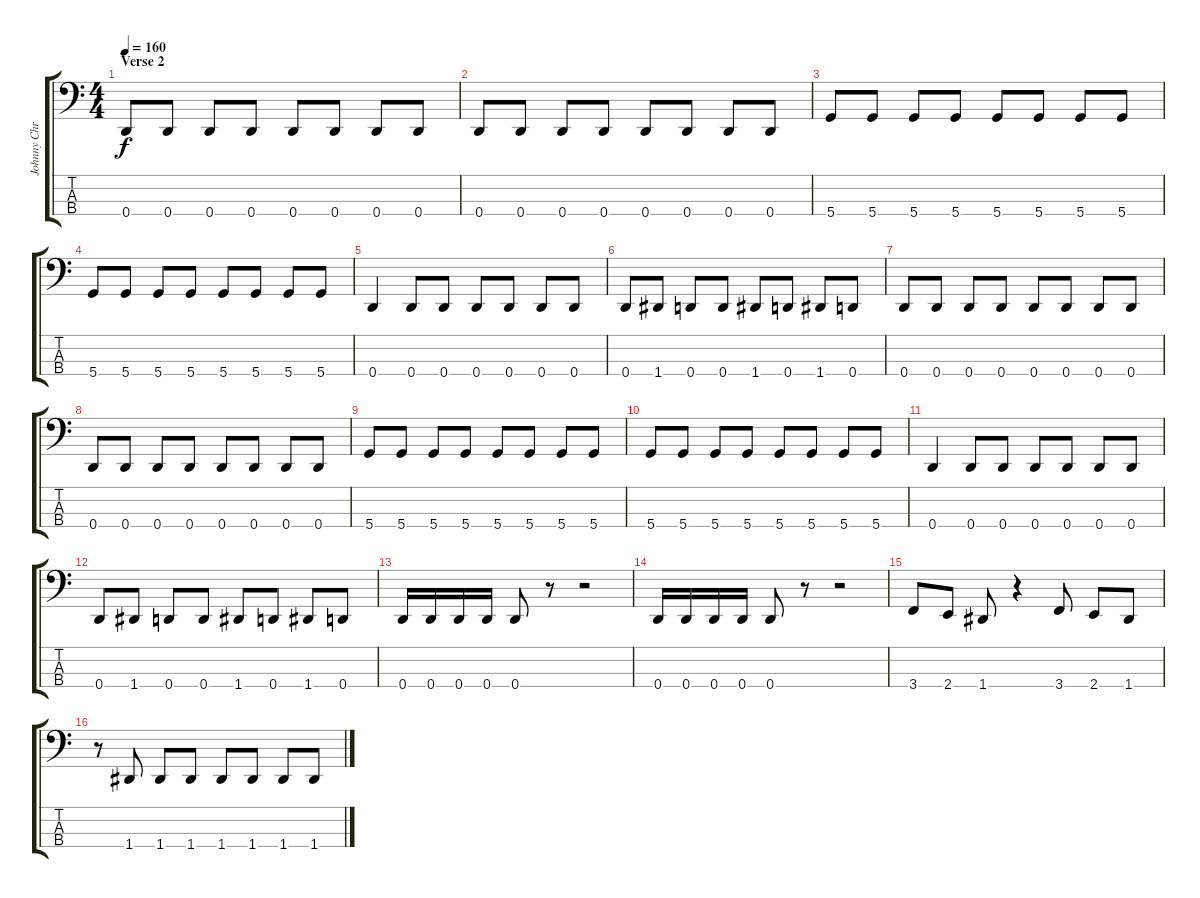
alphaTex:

\track ("Johnny Christ Bass" "Johnny Chr") {instrument electricbasspick}
\staff {score tabs}
\tuning (G2 D2 A1 D1) {hide}
\ts (4 4)
\section ("" "Verse 2")
\tempo 160
\clef f4
\ks c
0.4.8{dy f} 0.4.8 0.4.8 0.4.8 0.4.8 0.4.8 0.4.8 0.4.8 |
0.4.8 0.4.8 0.4.8 0.4.8 0.4.8 0.4.8 0.4.8 0.4.8 |
5.4.8 5.4.8 5.4.8 5.4.8 5.4.8 5.4.8 5.4.8 5.4.8 |
5.4.8 5.4.8 5.4.8 5.4.8 5.4.8 5.4.8 5.4.8 5.4.8 |
0.4.4 0.4.8 0.4.8 0.4.8 0.4.8 0.4.8 0.4.8 |
0.4.8 1.4.8 0.4.8 0.4.8 1.4.8 0.4.8 1.4.8 0.4.8 |
0.4.8 0.4.8 0.4.8 0.4.8 0.4.8 0.4.8 0.4.8 0.4.8 |
0.4.8 0.4.8 0.4.8 0.4.8 0.4.8 0.4.8 0.4.8 0.4.8 |
5.4.8 5.4.8 5.4.8 5.4.8 5.4.8 5.4.8 5.4.8 5.4.8 |
5.4.8 5.4.8 5.4.8 5.4.8 5.4.8 5.4.8 5.4.8 5.4.8 |
0.4.4 0.4.8 0.4.8 0.4.8 0.4.8 0.4.8 0.4.8 |
0.4.8 1.4.8 0.4.8 0.4.8 1.4.8 0.4.8 1.4.8 0.4.8 |
0.4.16 0.4.16 0.4.16 0.4.16 0.4.8 r.8 r.2 |
0.4.16 0.4.16 0.4.16 0.4.16 0.4.8 r.8 r.2 |
3.4.8 2.4.8 1.4.8 r.4 3.4.8 2.4.8 1.4.8 |
r.8 1.4.8 1.4.8 1.4.8 1.4.8 1.4.8 1.4.8 1.4.8
